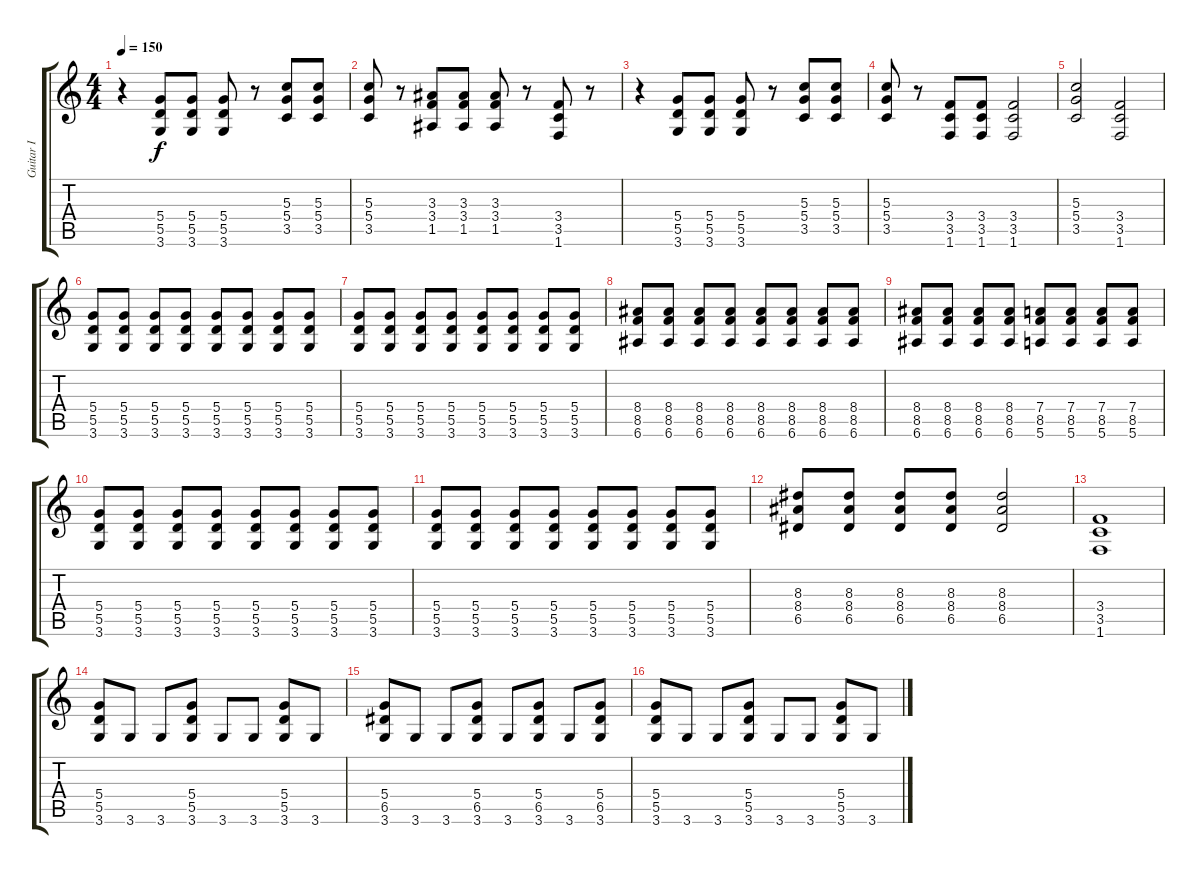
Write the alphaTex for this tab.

\track ("Guitar I" "Guitar I") {instrument distortionguitar}
\staff {score tabs}
\tuning (E4 B3 G3 D3 A2 E2) {hide}
\ts (4 4)
\tempo 150
\clef g2
\ks c
r.4{dy f} (5.4 5.5 3.6).8 (5.4 5.5 3.6).8 (5.4 5.5 3.6).8 r.8 (5.3 5.4 3.5).8 (5.3 5.4 3.5).8 |
(5.3 5.4 3.5).8 r.8 (3.3 3.4 1.5).8 (3.3 3.4 1.5).8 (3.3 3.4 1.5).8 r.8 (3.4 3.5 1.6).8 r.8 |
r.4 (5.4 5.5 3.6).8 (5.4 5.5 3.6).8 (5.4 5.5 3.6).8 r.8 (5.3 5.4 3.5).8 (5.3 5.4 3.5).8 |
(5.3 5.4 3.5).8 r.8 (3.4 3.5 1.6).8 (3.4 3.5 1.6).8 (3.4 3.5 1.6).2 |
(5.3 5.4 3.5).2 (3.4 3.5 1.6).2 |
(5.4 5.5 3.6).8{volume 6} (5.4 5.5 3.6).8 (5.4 5.5 3.6).8 (5.4 5.5 3.6).8 (5.4 5.5 3.6).8 (5.4 5.5 3.6).8 (5.4 5.5 3.6).8 (5.4 5.5 3.6).8 |
(5.4 5.5 3.6).8 (5.4 5.5 3.6).8 (5.4 5.5 3.6).8 (5.4 5.5 3.6).8 (5.4 5.5 3.6).8 (5.4 5.5 3.6).8 (5.4 5.5 3.6).8 (5.4 5.5 3.6).8 |
(8.4 8.5 6.6).8 (8.4 8.5 6.6).8 (8.4 8.5 6.6).8 (8.4 8.5 6.6).8 (8.4 8.5 6.6).8 (8.4 8.5 6.6).8 (8.4 8.5 6.6).8 (8.4 8.5 6.6).8 |
(8.4 8.5 6.6).8 (8.4 8.5 6.6).8 (8.4 8.5 6.6).8 (8.4 8.5 6.6).8 (7.4 8.5 5.6).8 (7.4 8.5 5.6).8 (7.4 8.5 5.6).8 (7.4 8.5 5.6).8 |
(5.4 5.5 3.6).8 (5.4 5.5 3.6).8 (5.4 5.5 3.6).8 (5.4 5.5 3.6).8 (5.4 5.5 3.6).8 (5.4 5.5 3.6).8 (5.4 5.5 3.6).8 (5.4 5.5 3.6).8 |
(5.4 5.5 3.6).8 (5.4 5.5 3.6).8 (5.4 5.5 3.6).8 (5.4 5.5 3.6).8 (5.4 5.5 3.6).8 (5.4 5.5 3.6).8 (5.4 5.5 3.6).8 (5.4 5.5 3.6).8 |
(8.3 8.4 6.5).8 (8.3 8.4 6.5).8 (8.3 8.4 6.5).8 (8.3 8.4 6.5).8 (8.3 8.4 6.5).2{volume 14} |
(3.4 3.5 1.6).1 |
(5.4 5.5 3.6).8 3.6.8 3.6.8 (5.4 5.5 3.6).8 3.6.8 3.6.8 (5.4 5.5 3.6).8 3.6.8 |
(5.4 6.5 3.6).8 3.6.8 3.6.8 (5.4 6.5 3.6).8 3.6.8 (5.4 6.5 3.6).8 3.6.8 (5.4 6.5 3.6).8 |
(5.4 5.5 3.6).8 3.6.8 3.6.8 (5.4 5.5 3.6).8 3.6.8 3.6.8 (5.4 5.5 3.6).8 3.6.8
